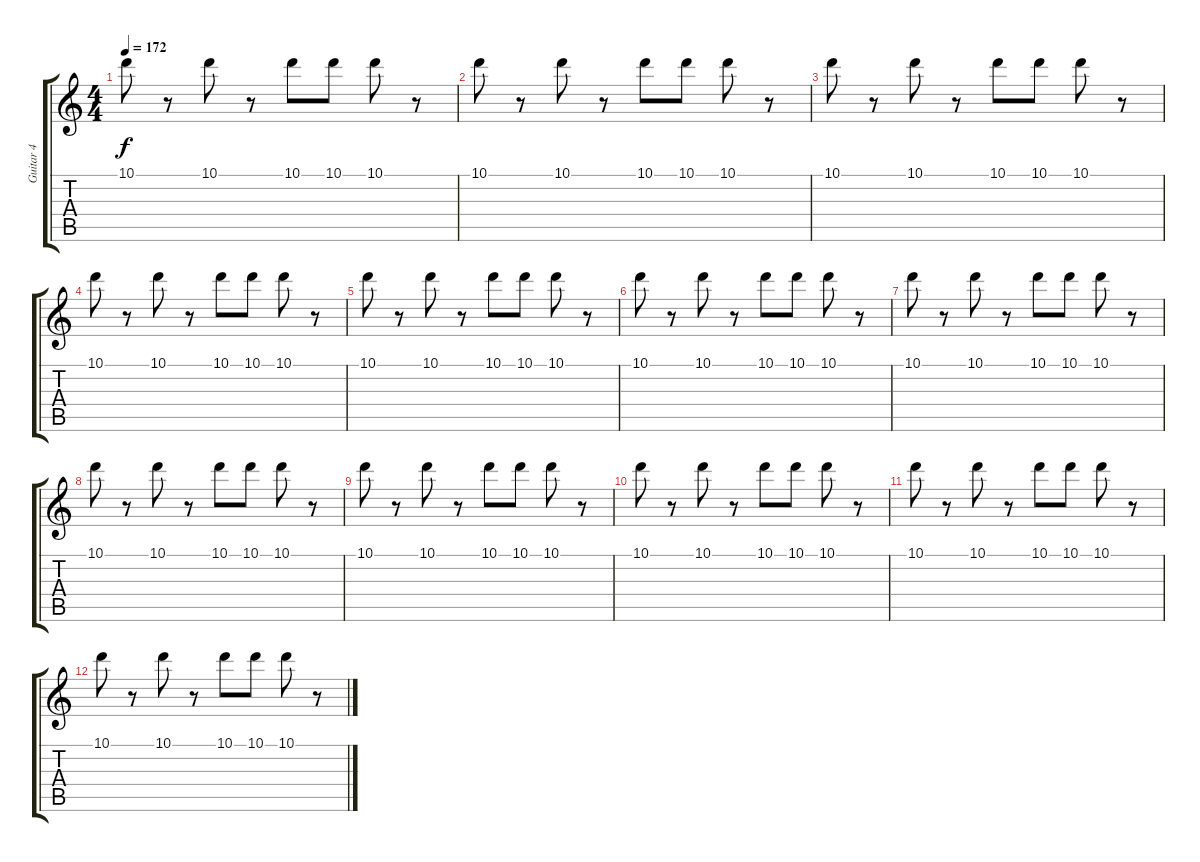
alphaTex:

\track ("Guitar 4" "Guitar 4") {instrument overdrivenguitar}
\staff {score tabs}
\tuning (E4 B3 G3 D3 A2 E2) {hide}
\ts (4 4)
\tempo 172
\clef g2
\ks c
10.1.8{dy f} r.8 10.1.8 r.8 10.1.8 10.1.8 10.1.8 r.8 |
10.1.8 r.8 10.1.8 r.8 10.1.8 10.1.8 10.1.8 r.8 |
10.1.8 r.8 10.1.8 r.8 10.1.8 10.1.8 10.1.8 r.8 |
10.1.8 r.8 10.1.8 r.8 10.1.8 10.1.8 10.1.8 r.8 |
10.1.8 r.8 10.1.8 r.8 10.1.8 10.1.8 10.1.8 r.8 |
10.1.8 r.8 10.1.8 r.8 10.1.8 10.1.8 10.1.8 r.8 |
10.1.8 r.8 10.1.8 r.8 10.1.8 10.1.8 10.1.8 r.8 |
10.1.8 r.8 10.1.8 r.8 10.1.8 10.1.8 10.1.8 r.8 |
10.1.8 r.8 10.1.8 r.8 10.1.8 10.1.8 10.1.8 r.8 |
10.1.8 r.8 10.1.8 r.8 10.1.8 10.1.8 10.1.8 r.8 |
10.1.8 r.8 10.1.8 r.8 10.1.8 10.1.8 10.1.8 r.8 |
10.1.8 r.8 10.1.8 r.8 10.1.8 10.1.8 10.1.8 r.8
